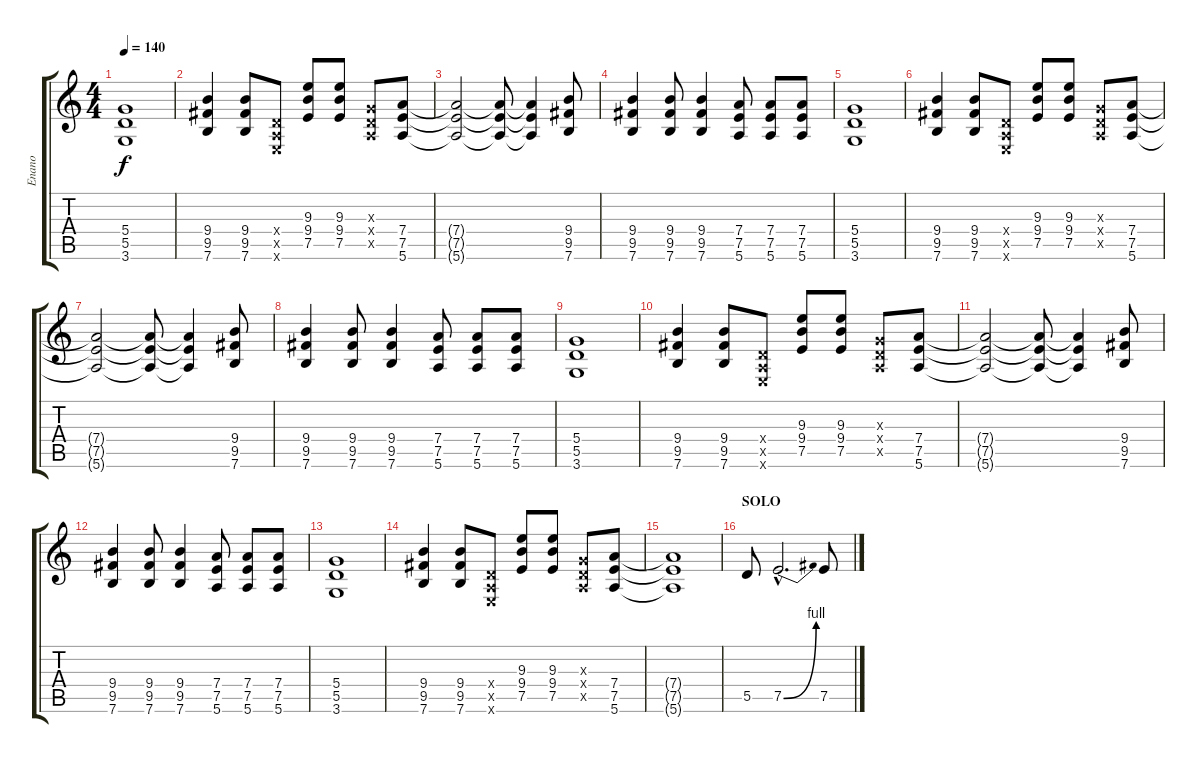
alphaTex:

\track ("Enano" "Enano") {instrument distortionguitar}
\staff {score tabs}
\tuning (E4 B3 G3 D3 A2 E2) {hide}
\ts (4 4)
\tempo 140
\clef g2
\ks c
(5.4 5.5 3.6).1{dy f} |
(9.4 9.5 7.6).4 (9.4 9.5 7.6).8 (0.4{x} 0.5{x} 0.6{x}).8 (9.3 9.4 7.5).8 (9.3 9.4 7.5).8 (0.3{x} 0.4{x} 0.5{x}).8 (7.4 7.5 5.6).8 |
(7.4{t} 7.5{t} 5.6{t}).2 (7.4{t} 7.5{t} 5.6{t}).8 (7.4{t} 7.5{t} 5.6{t}).4 (9.4 9.5 7.6).8 |
(9.4 9.5 7.6).4 (9.4 9.5 7.6).8 (9.4 9.5 7.6).4 (7.4 7.5 5.6).8 (7.4 7.5 5.6).8 (7.4 7.5 5.6).8 |
(5.4 5.5 3.6).1 |
(9.4 9.5 7.6).4 (9.4 9.5 7.6).8 (0.4{x} 0.5{x} 0.6{x}).8 (9.3 9.4 7.5).8 (9.3 9.4 7.5).8 (0.3{x} 0.4{x} 0.5{x}).8 (7.4 7.5 5.6).8 |
(7.4{t} 7.5{t} 5.6{t}).2 (7.4{t} 7.5{t} 5.6{t}).8 (7.4{t} 7.5{t} 5.6{t}).4 (9.4 9.5 7.6).8 |
(9.4 9.5 7.6).4 (9.4 9.5 7.6).8 (9.4 9.5 7.6).4 (7.4 7.5 5.6).8 (7.4 7.5 5.6).8 (7.4 7.5 5.6).8 |
(5.4 5.5 3.6).1 |
(9.4 9.5 7.6).4 (9.4 9.5 7.6).8 (0.4{x} 0.5{x} 0.6{x}).8 (9.3 9.4 7.5).8 (9.3 9.4 7.5).8 (0.3{x} 0.4{x} 0.5{x}).8 (7.4 7.5 5.6).8 |
(7.4{t} 7.5{t} 5.6{t}).2 (7.4{t} 7.5{t} 5.6{t}).8 (7.4{t} 7.5{t} 5.6{t}).4 (9.4 9.5 7.6).8 |
(9.4 9.5 7.6).4 (9.4 9.5 7.6).8 (9.4 9.5 7.6).4 (7.4 7.5 5.6).8 (7.4 7.5 5.6).8 (7.4 7.5 5.6).8 |
(5.4 5.5 3.6).1 |
(9.4 9.5 7.6).4 (9.4 9.5 7.6).8 (0.4{x} 0.5{x} 0.6{x}).8 (9.3 9.4 7.5).8 (9.3 9.4 7.5).8 (0.3{x} 0.4{x} 0.5{x}).8 (7.4 7.5 5.6).8 |
(7.4{t} 7.5{t} 5.6{t}).1 |
\section ("" "SOLO")
5.5.8 7.5{be (bend 0 0 60 4) hac}.2{d} 7.5.8
